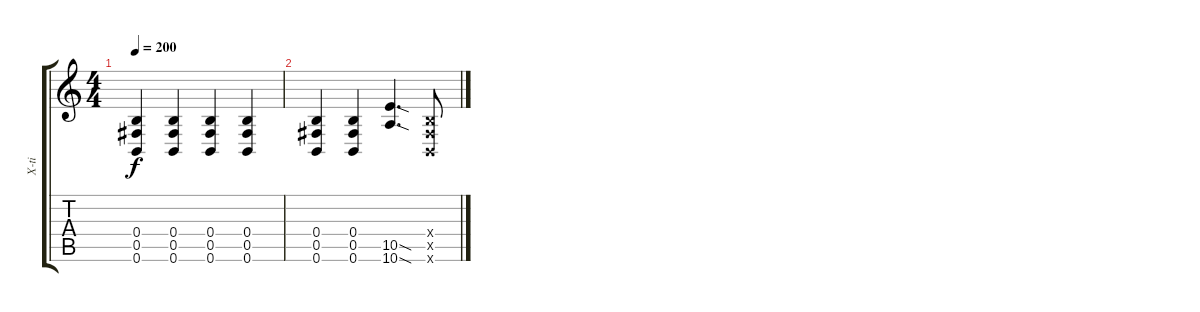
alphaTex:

\track ("X-ti" "X-ti") {instrument distortionguitar}
\staff {score tabs}
\tuning (Db4 Ab3 E3 B2 Gb2 B1) {hide}
\ts (4 4)
\tempo 200
\clef g2
\ks c
(0.4 0.5 0.6).4{dy f} (0.4 0.5 0.6).4 (0.4 0.5 0.6).4 (0.4 0.5 0.6).4 |
(0.4 0.5 0.6).4 (0.4 0.5 0.6).4 (10.5{sod} 10.6{sod}).4{d} (0.4{x} 0.5{x} 0.6{x}).8
